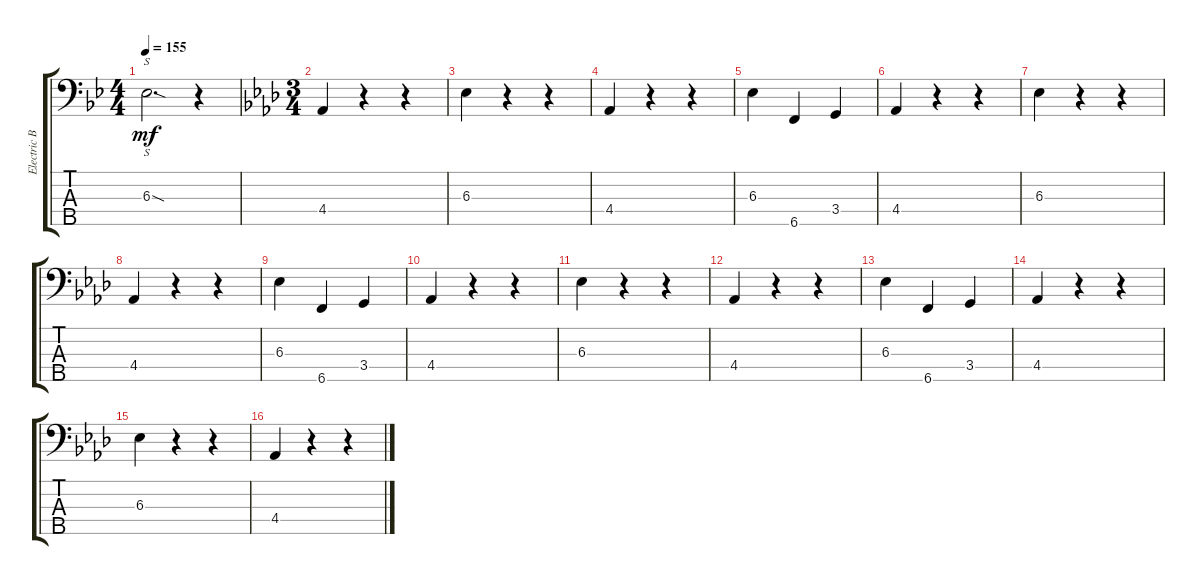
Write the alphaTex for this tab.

\track ("Electric Bass" "Electric B") {instrument slapbass1}
\staff {score tabs}
\tuning (G2 D2 A1 E1 B0) {hide}
\ts (4 4)
\tempo 155
\clef f4
\ks bb
6.3{sod}.2{s d dy mf} r.4 |
\ts (3 4)
\ks ab
4.4.4 r.4 r.4 |
6.3.4 r.4 r.4 |
4.4.4 r.4 r.4 |
6.3.4 6.5.4 3.4.4 |
4.4.4 r.4 r.4 |
6.3.4 r.4 r.4 |
4.4.4 r.4 r.4 |
6.3.4 6.5.4 3.4.4 |
4.4.4 r.4 r.4 |
6.3.4 r.4 r.4 |
4.4.4 r.4 r.4 |
6.3.4 6.5.4 3.4.4 |
4.4.4 r.4 r.4 |
6.3.4 r.4 r.4 |
4.4.4 r.4 r.4
